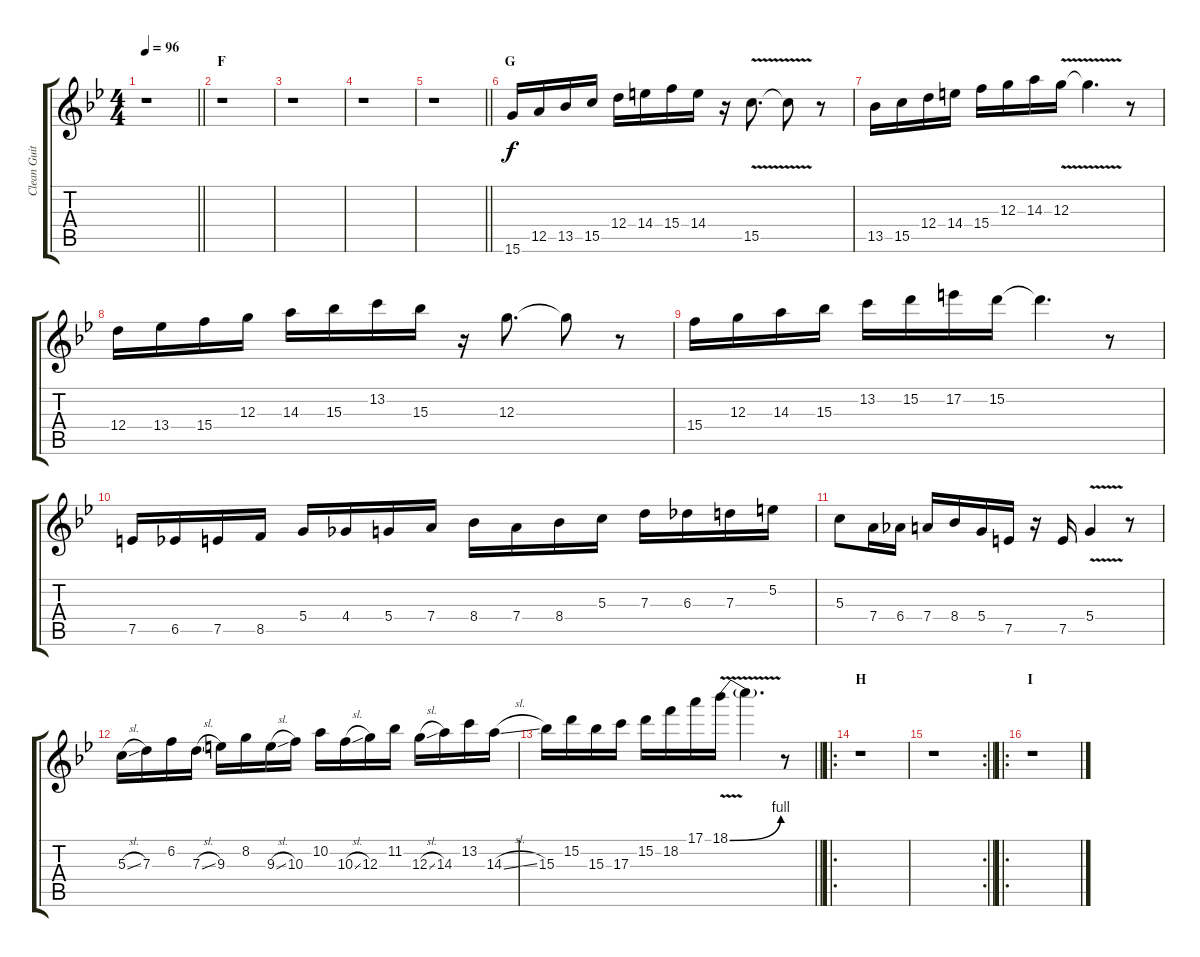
\track ("Clean Guitar" "Clean Guit") {instrument electricguitarjazz}
\staff {score tabs}
\tuning (E4 B3 G3 D3 A2 E2) {hide}
\ts (4 4)
\tempo 96
\clef g2
\barLineRight lightlight
\ks gminor
r.1{dy f} |
\section ("" "F")
r.1 |
r.1 |
r.1 |
\barLineRight lightlight
r.1 |
\section ("" "G")
15.6.16 12.5.16 13.5.16 15.5.16 12.4.16 14.4.16 15.4.16 14.4.16 r.16 15.5{v}.8{d} 15.5{t}.8 r.8 |
13.5.16 15.5.16 12.4.16 14.4.16 15.4.16 12.3.16 14.3.16 12.3{v}.16 12.3{t}.4{d} r.8 |
12.4.16 13.4.16 15.4.16 12.3.16 14.3.16 15.3.16 13.2.16 15.3.16 r.16 12.3.8{d} 12.3{t}.8 r.8 |
15.4.16 12.3.16 14.3.16 15.3.16 13.2.16 15.2.16 17.2.16 15.2.16 15.2{t}.4{d} r.8 |
7.5.16 6.5.16 7.5.16 8.5.16 5.4.16 4.4.16 5.4.16 7.4.16 8.4.16 7.4.16 8.4.16 5.3.16 7.3.16 6.3.16 7.3.16 5.2.16 |
5.3.8 7.4.16 6.4.16 7.4.16 8.4.16 5.4.16 7.5.16 r.16 7.5.16 5.4{v}.4 r.8 |
5.3{sl}.16 7.3.16 6.2.16 7.3{sl}.16 9.3.16 8.2.16 9.3{sl}.16 10.3.16 10.2.16 10.3{sl}.16 12.3.16 11.2.16 12.3{sl}.16 14.3.16 13.2.16 14.3{sl}.16 |
\barLineRight lightlight
15.3.16 15.2.16 15.3.16 17.3.16 15.2.16 18.2.16 17.1.16 18.1{be (bend 0 0 60 4) v}.16 18.1{t}.4{d} r.8 |
\ro
\section ("" "H")
r.1 |
\rc 2
\barLineRight lightlight
r.1 |
\ro
\section ("" "I")
r.1
